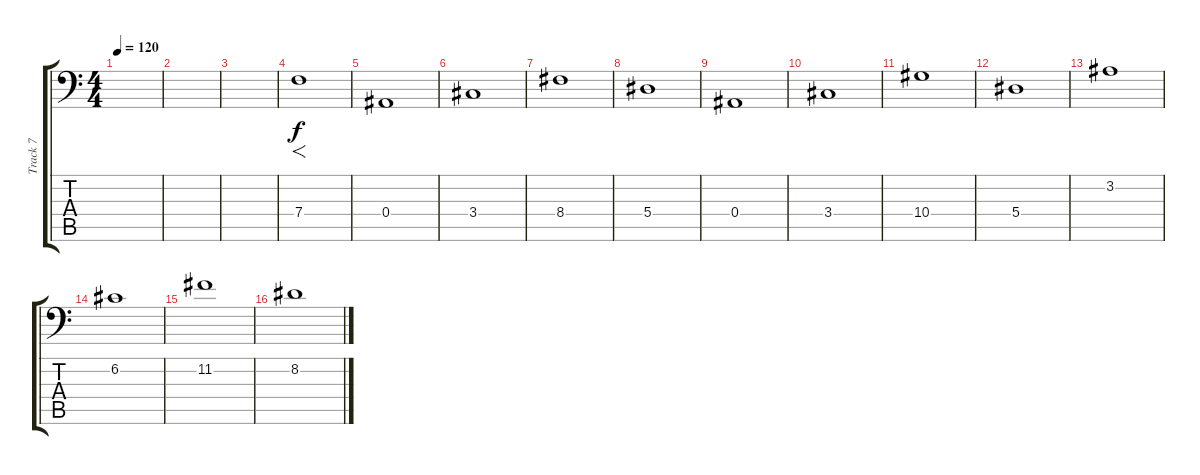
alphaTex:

\track ("Track 7" "Track 7") {instrument orchestrahit}
\staff {score tabs}
\tuning (C4 G3 Eb3 Bb2 F2 Bb1) {hide}
\ts (4 4)
\tempo 120
\clef f4
\ks c
|
|
|
7.4.1{f} |
0.4.1 |
3.4.1 |
8.4.1 |
5.4.1 |
0.4.1 |
3.4.1 |
10.4.1 |
5.4.1 |
3.2.1 |
6.2.1 |
11.2.1 |
8.2.1
